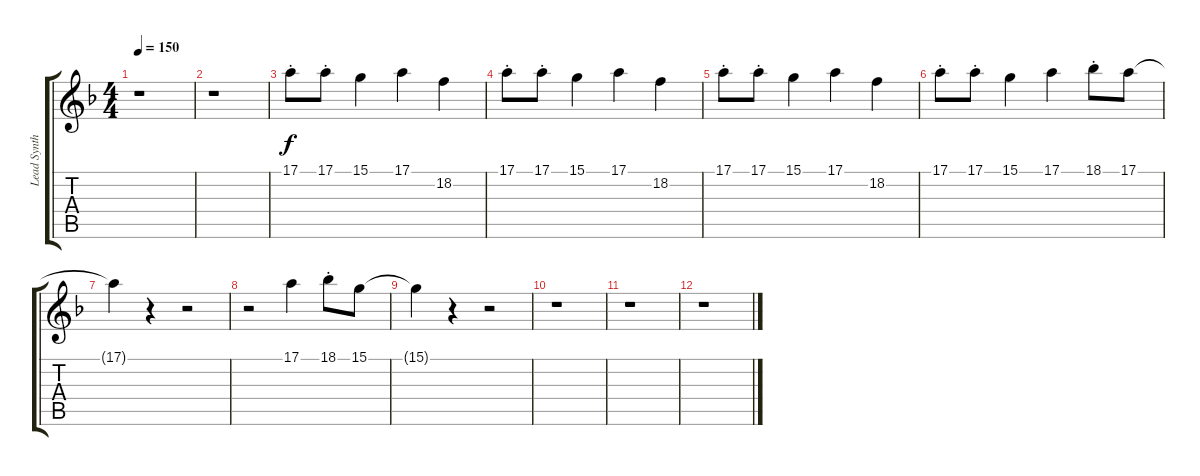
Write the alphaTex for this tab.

\track ("Lead Synth" "Lead Synth") {instrument lead1square}
\staff {score tabs}
\tuning (E4 B3 G3 D3 A2 E2) {hide}
\ts (4 4)
\tempo 150
\clef g2
\ks f
r.1{dy f} |
r.1 |
17.1{st}.8{volume 16} 17.1{st}.8 15.1.4 17.1.4 18.2.4 |
17.1{st}.8 17.1{st}.8 15.1.4 17.1.4 18.2.4 |
17.1{st}.8{volume 8} 17.1{st}.8 15.1.4 17.1.4 18.2.4 |
17.1{st}.8 17.1{st}.8 15.1.4 17.1.4 18.1{st}.8 17.1.8 |
17.1{t}.4 r.4 r.2 |
r.2 17.1.4 18.1{st}.8 15.1.8 |
15.1{t}.4{volume 0} r.4 r.2 |
r.1 |
r.1 |
r.1
